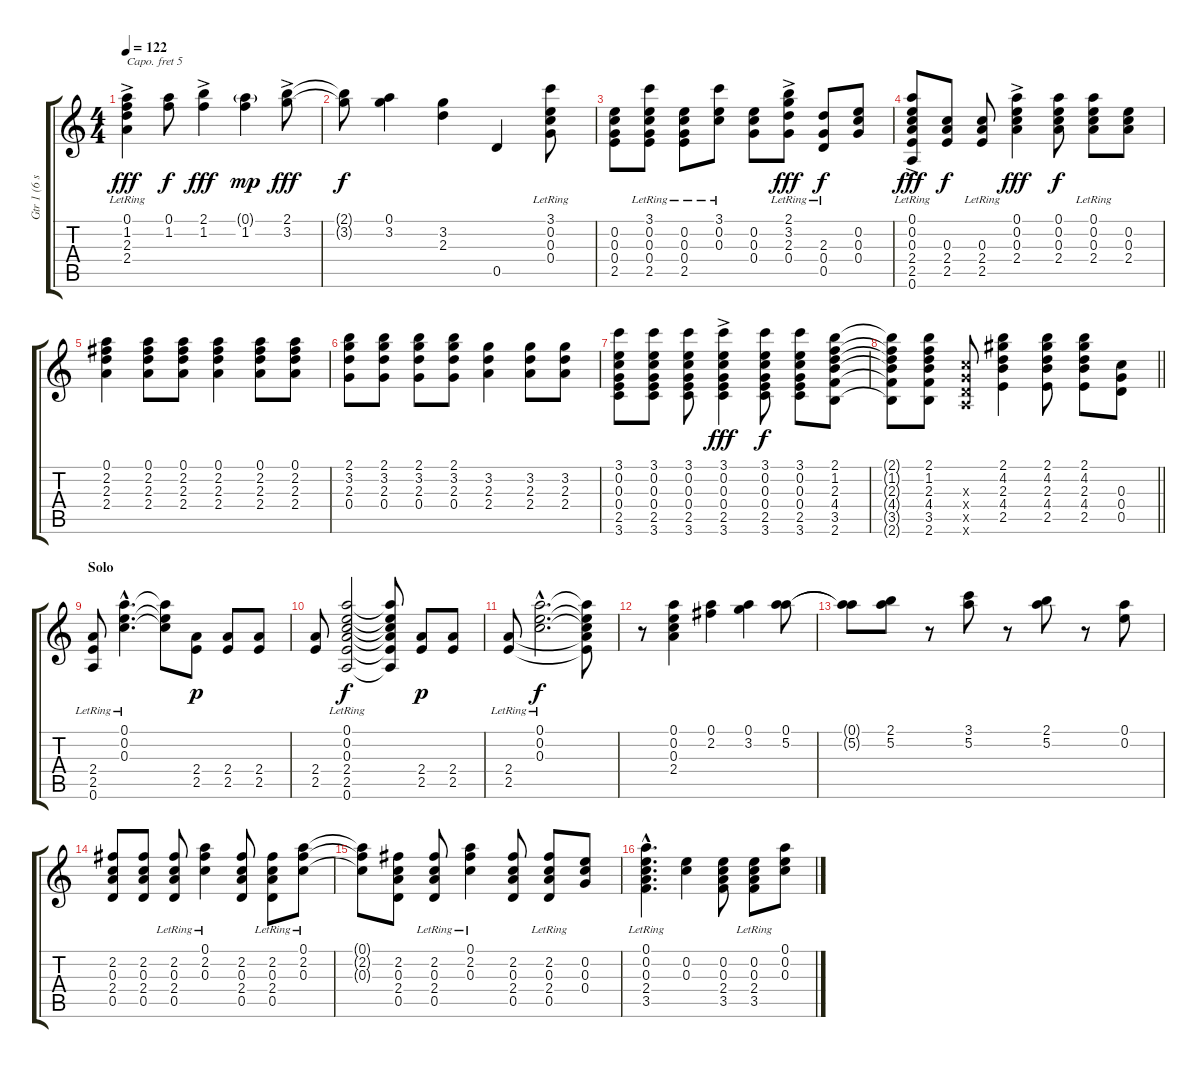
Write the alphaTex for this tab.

\track ("Gtr 1 (6 stg. acous. - Capo 5th fret)" "Gtr 1 (6 s") {instrument acousticguitarsteel}
\staff {score tabs}
\capo 5
\tuning (E4 B3 G3 D3 A2 E2) {hide}
\ts (4 4)
\tempo 122
\clef g2
\ks c
(0.1{ac} 1.2{ac} 2.3{ac lr} 2.4{ac lr}).4{dy fff} (0.1 1.2).8{dy f} (2.1{ac} 1.2{ac}).4{dy fff} (0.1{g} 1.2).4{dy mp} (2.1{ac} 3.2{ac}).8{dy fff} |
(2.1{t} 3.2{t}).8{dy f} (0.1 3.2).4 (3.2 2.3).4 0.5.4 (3.1{lr} 0.2 0.3 0.4).8 |
(0.2 0.3 0.4 2.5).8 (3.1{lr} 0.2 0.3 0.4 2.5).8 (0.2 0.3 0.4 2.5{lr}).8 (3.1{lr} 0.2 0.3).8 (0.2 0.3 0.4).8 (2.1{ac lr} 3.2{ac lr} 2.3{ac} 0.4{ac}).8{dy fff} (2.3 0.4 0.5{lr}).8{dy f} (0.2 0.3 0.4).8 |
(0.1{ac lr} 0.2{ac lr} 0.3{ac} 2.4{ac} 2.5{ac} 0.6{ac lr}).8{dy fff} (0.3 2.4 2.5).8{dy f} (0.3 2.4 2.5{lr}).8 (0.1{ac} 0.2{ac} 0.3{ac} 2.4{ac}).4{dy fff} (0.1 0.2 0.3 2.4).8{dy f} (0.1{lr} 0.2 0.3 2.4).8 (0.2 0.3 2.4).8 |
(0.1 2.2 2.3 2.4).4 (0.1 2.2 2.3 2.4).8 (0.1 2.2 2.3 2.4).8 (0.1 2.2 2.3 2.4).4 (0.1 2.2 2.3 2.4).8 (0.1 2.2 2.3 2.4).8 |
(2.1 3.2 2.3 0.4).8 (2.1 3.2 2.3 0.4).8 (2.1 3.2 2.3 0.4).8 (2.1 3.2 2.3 0.4).8 (3.2 2.3 2.4).4 (3.2 2.3 2.4).8 (3.2 2.3 2.4).8 |
(3.1 0.2 0.3 0.4 2.5 3.6).8 (3.1 0.2 0.3 0.4 2.5 3.6).8 (3.1 0.2 0.3 0.4 2.5 3.6).8 (3.1{ac} 0.2{ac} 0.3{ac} 0.4{ac} 2.5{ac} 3.6{ac}).4{dy fff} (3.1 0.2 0.3 0.4 2.5 3.6).8{dy f} (3.1 0.2 0.3 0.4 2.5 3.6).8 (2.1 1.2 2.3 4.4 3.5 2.6).8 |
\barLineRight lightlight
(2.1{t} 1.2{t} 2.3{t} 4.4{t} 3.5{t} 2.6{t}).8 (2.1 1.2 2.3 4.4 3.5 2.6).8 (0.3{x} 0.4{x} 0.5{x} 0.6{x}).8 (2.1 4.2 2.3 4.4 2.5).4 (2.1 4.2 2.3 4.4 2.5).8 (2.1 4.2 2.3 4.4 2.5).8 (0.3 0.4 0.5).8 |
\section ("" "Solo")
(2.4{lr} 2.5{lr} 0.6{lr}).8 (0.1{hac lr} 0.2{hac lr} 0.3{hac lr}).4{d} (0.1{t} 0.2{t} 0.3{t}).8 (2.4 2.5).8{dy p} (2.4 2.5).8 (2.4 2.5).8 |
(2.4 2.5).8 (0.1{lr} 0.2{lr} 0.3{lr} 2.4{lr} 2.5{lr} 0.6{lr}).2{dy f} (0.1{t} 0.2{t} 0.3{t} 2.4{t} 2.5{t} 0.6{t}).8 (2.4 2.5).8{dy p} (2.4 2.5).8 |
(2.4{lr} 2.5{lr}).8 (0.1{hac lr} 0.2{hac lr} 0.3{hac lr}).2{d dy f} (0.1{t} 0.2{t} 0.3{t} 2.4{t} 2.5{t}).8 |
r.8 (0.1 0.2 0.3 2.4).4 (0.1 2.2).4 (0.1 3.2).4 (0.1 5.2).8 |
(0.1{t} 5.2{t}).8 (2.1 5.2).8 r.8 (3.1 5.2).8 r.8 (2.1 5.2).8 r.8 (0.1 0.2).8 |
(2.2 0.3 2.4 0.5).8 (2.2 0.3 2.4 0.5).8 (2.2 0.3 2.4{lr} 0.5{lr}).8 (0.1{lr} 2.2 0.3).4 (2.2 0.3 2.4 0.5).8 (2.2 0.3 2.4{lr} 0.5{lr}).8 (0.1{lr} 2.2 0.3).8 |
(0.1{t} 2.2{t} 0.3{t}).8 (2.2 0.3 2.4 0.5).8 (2.2 0.3 2.4{lr} 0.5{lr}).8 (0.1{lr} 2.2 0.3).4 (2.2 0.3 2.4 0.5).8 (2.2 0.3 2.4 0.5{lr}).8 (0.2 0.3 0.4).8 |
(0.1{hac lr} 0.2{hac} 0.3{hac} 2.4{hac lr} 3.5{hac lr}).4{d} (0.2 0.3).4 (0.2 0.3 2.4 3.5).8 (0.2 0.3{lr} 2.4{lr} 3.5{lr}).8 (0.1 0.2 0.3).8
